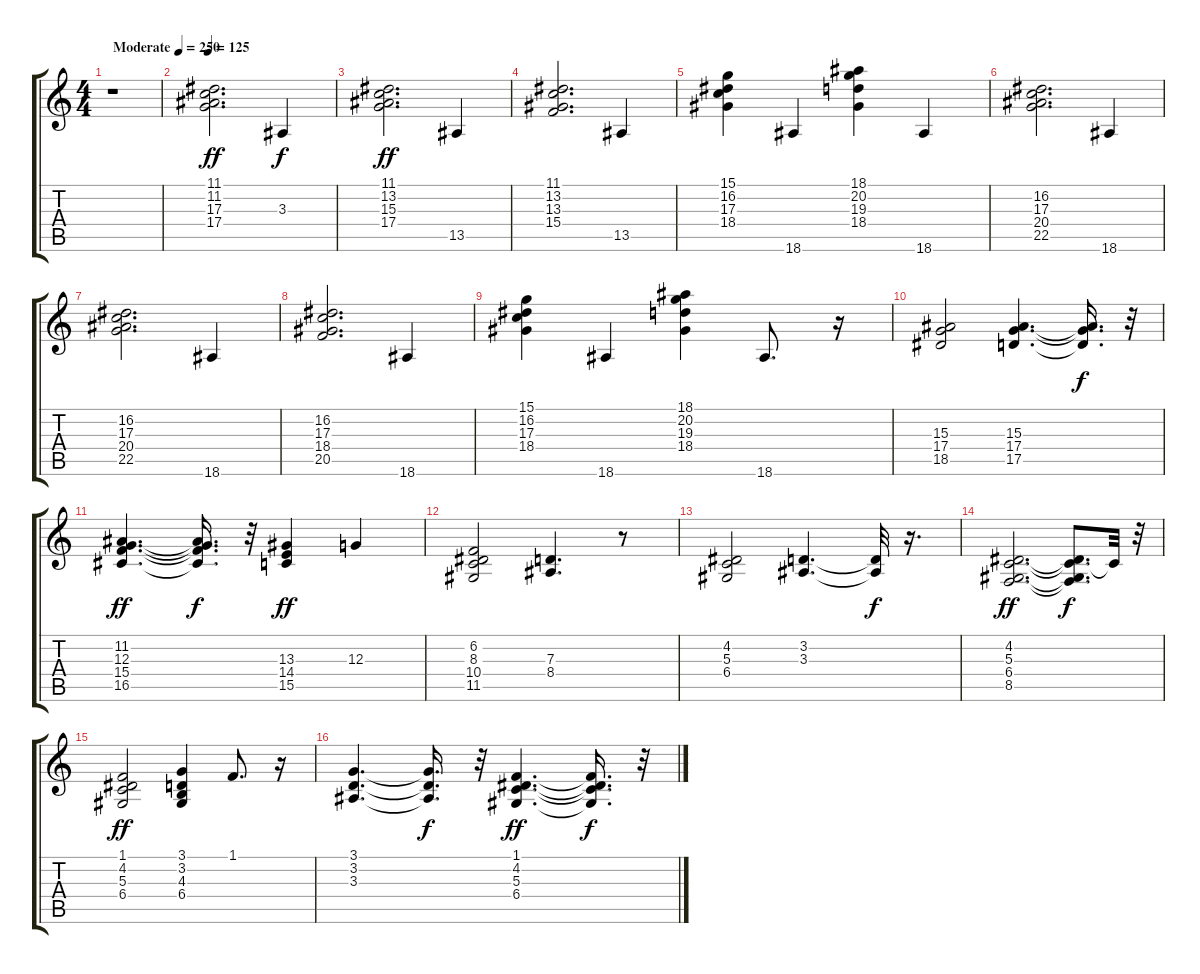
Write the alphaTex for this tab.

\track "" {instrument acousticgrandpiano}
\staff {score tabs}
\tuning (E4 B3 G3 D3 A2 E2) {hide}
\ts (4 4)
\tempo (250 "Moderate")
\clef g2
\ks c
r.1{dy ff instrument acousticgrandpiano} |
\tempo 125
(11.1 11.2 17.3 17.4).2{d} 3.3.4{dy f} |
(11.1 13.2 15.3 17.4).2{d dy ff} 13.5.4 |
(11.1 13.2 13.3 15.4).2{d} 13.5.4 |
(15.1 16.2 17.3 18.4).4 18.6.4 (18.1 20.2 19.3 18.4).4 18.6.4 |
(16.2 17.3 20.4 22.5).2{d} 18.6.4 |
(16.2 17.3 20.4 22.5).2{d} 18.6.4 |
(16.2 17.3 18.4 20.5).2{d} 18.6.4 |
(15.1 16.2 17.3 18.4).4 18.6.4 (18.1 20.2 19.3 18.4).4 18.6.8{d} r.16 |
(15.3 17.4 18.5).2 (15.3 17.4 17.5).4{d} (15.3{t} 17.4{t} 17.5{t}).16{d dy f} r.32 |
(11.2 12.3 15.4 16.5).4{d dy ff} (11.2{t} 12.3{t} 15.4{t} 16.5{t}).16{d dy f} r.32 (13.3 14.4 15.5).4{dy ff} 12.3.4 |
(6.2 8.3 10.4 11.5).2 (7.3 8.4).4{d} r.8 |
(4.2 5.3 6.4).2 (3.2 3.3).4{d} (3.2{t} 3.3{t}).32{dy f} r.16{d} |
(4.2 5.3 6.4 8.5).2{d dy ff} (4.2{t} 5.3{t} 6.4{t} 8.5{t}).8{d dy f} 5.3{t}.32 r.32 |
(1.1 4.2 5.3 6.4).2{dy ff} (3.1 3.2 4.3 6.4).4 1.1.8{d} r.16 |
(3.1 3.2 3.3).4{d} (3.1{t} 3.2{t} 3.3{t}).16{d dy f} r.32 (1.1 4.2 5.3 6.4).4{d dy ff} (1.1{t} 4.2{t} 5.3{t} 6.4{t}).16{d dy f} r.32
